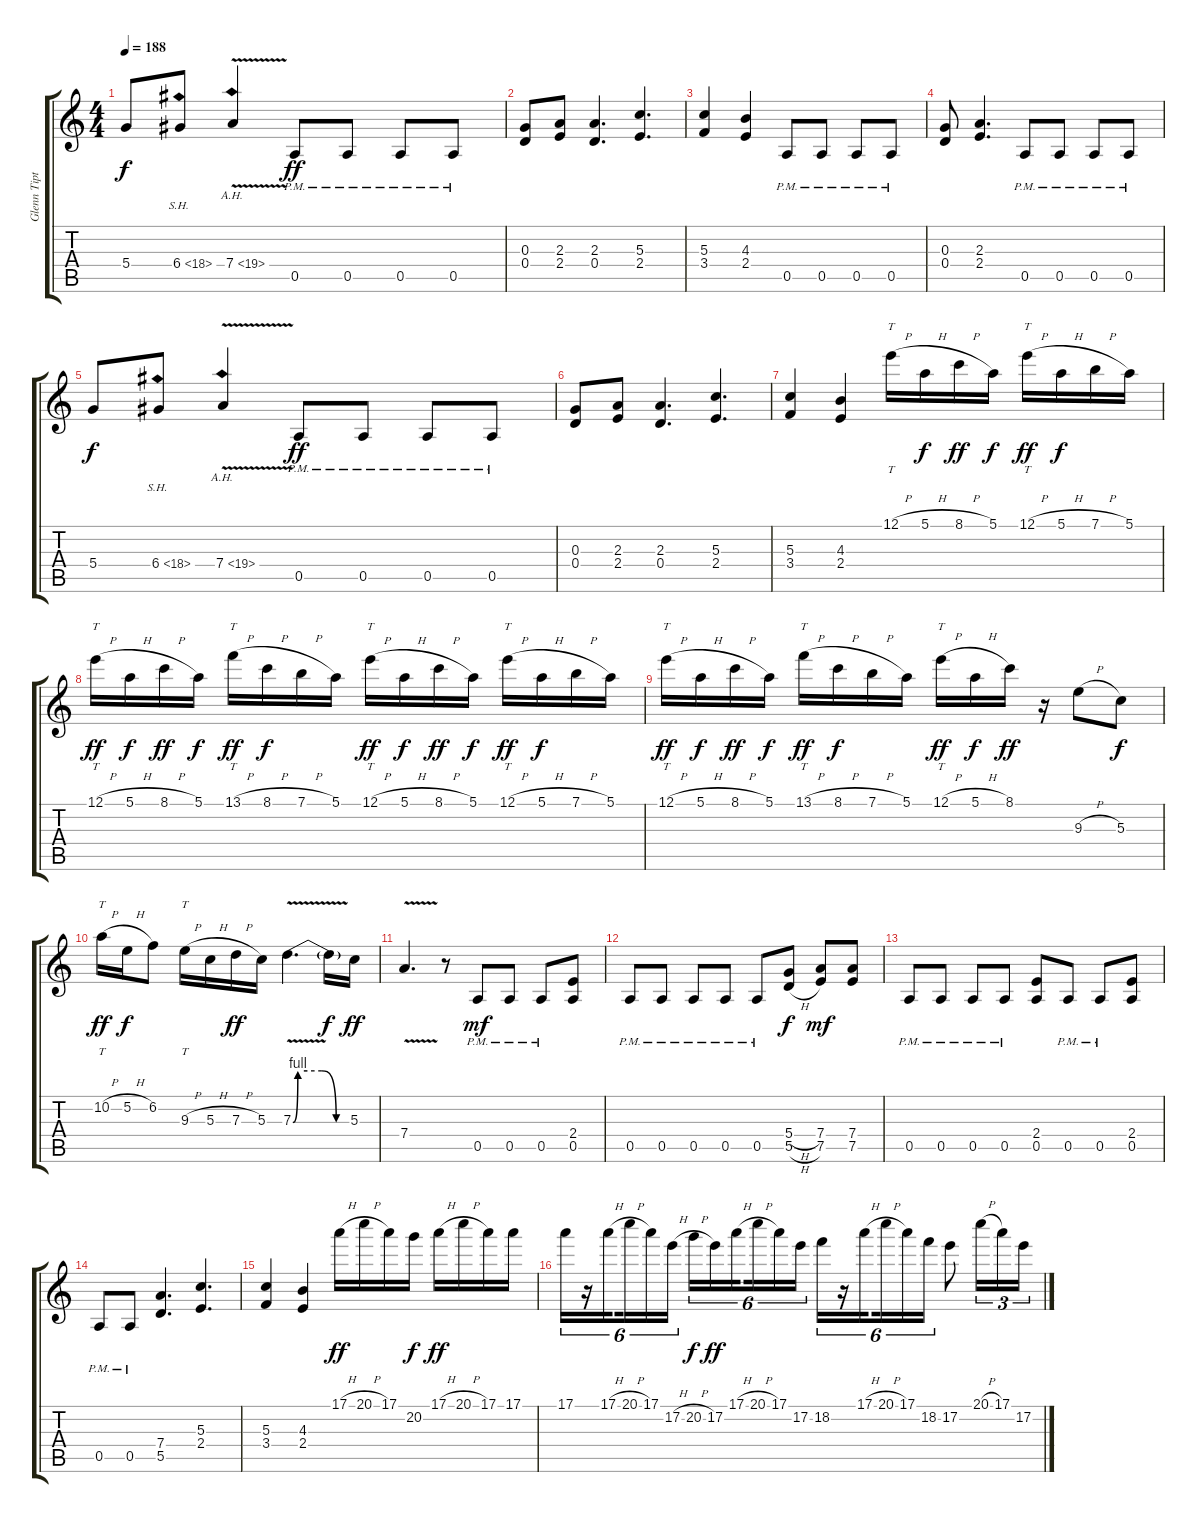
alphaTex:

\track ("Glenn Tipton" "Glenn Tipt") {instrument distortionguitar}
\staff {score tabs}
\tuning (E4 B3 G3 D3 A2 E2) {hide}
\ts (4 4)
\tempo 188
\clef g2
\ks c
5.4.8{dy f} 6.4{sh 12}.8 7.4{ah 12 v}.4 0.5{pm}.8{dy ff} 0.5{pm}.8 0.5{pm}.8 0.5{pm}.8 |
(0.3 0.4).8 (2.3 2.4).8 (2.3 0.4).4{d} (5.3 2.4).4{d} |
(5.3 3.4).4 (4.3 2.4).4 0.5{pm}.8 0.5{pm}.8 0.5{pm}.8 0.5{pm}.8 |
(0.3 0.4).8 (2.3 2.4).4{d} 0.5{pm}.8 0.5{pm}.8 0.5{pm}.8 0.5{pm}.8 |
5.4.8{dy f} 6.4{sh 12}.8 7.4{ah 12 v}.4 0.5{pm}.8{dy ff} 0.5{pm}.8 0.5{pm}.8 0.5{pm}.8 |
(0.3 0.4).8 (2.3 2.4).8 (2.3 0.4).4{d} (5.3 2.4).4{d} |
(5.3 3.4).4 (4.3 2.4).4 12.1{h}.16{tt} 5.1{h}.16{dy f} 8.1{h}.16{dy ff} 5.1.16{dy f} 12.1{h}.16{tt dy ff} 5.1{h}.16{dy f} 7.1{h}.16 5.1.16 |
12.1{h}.16{tt dy ff} 5.1{h}.16{dy f} 8.1{h}.16{dy ff} 5.1.16{dy f} 13.1{h}.16{tt dy ff} 8.1{h}.16{dy f} 7.1{h}.16 5.1.16 12.1{h}.16{tt dy ff} 5.1{h}.16{dy f} 8.1{h}.16{dy ff} 5.1.16{dy f} 12.1{h}.16{tt dy ff} 5.1{h}.16{dy f} 7.1{h}.16 5.1.16 |
12.1{h}.16{tt dy ff} 5.1{h}.16{dy f} 8.1{h}.16{dy ff} 5.1.16{dy f} 13.1{h}.16{tt dy ff} 8.1{h}.16{dy f} 7.1{h}.16 5.1.16 12.1{h}.16{tt dy ff} 5.1{h}.16{dy f} 8.1.16{dy ff} r.16 9.3{h}.8 5.3.8{dy f} |
10.2{h}.16{tt dy ff} 5.2{h}.16{dy f} 6.2.8 9.3{h}.16{tt} 5.3{h}.16 7.3{h}.16{dy ff} 5.3.16 7.3{be (custom 0 0 5 4 15 4 30 4 45 0 60 0) v}.4{d} 7.3{t}.16{dy f} 5.3.16{dy ff} |
7.4{v}.4{d} r.8 0.5{pm}.8{dy mf} 0.5{pm}.8 0.5{pm}.8 (2.4 0.5).8 |
0.5{pm}.8 0.5{pm}.8 0.5{pm}.8 0.5{pm}.8 0.5{pm}.8 (5.4{h} 5.5{h}).8{dy f} (7.4 7.5).8{dy mf} (7.4 7.5).8 |
0.5{pm}.8 0.5{pm}.8 0.5{pm}.8 0.5{pm}.8 (2.4 0.5).8 0.5{pm}.8 0.5{pm}.8 (2.4 0.5).8 |
0.5{pm}.8 0.5{pm}.8 (7.4 5.5).4{d} (5.3 2.4).4{d} |
(5.3 3.4).4 (4.3 2.4).4 17.1{h}.16{dy ff} 20.1{h}.16 17.1.16 20.2.16{dy f} 17.1{h}.16{dy ff} 20.1{h}.16 17.1.16 17.1.16 |
17.1.16{tu (6 4)} r.16{tu (6 4)} 17.1{h}.16{tu (6 4) beam splitsecondary} 20.1{h}.16{tu (6 4)} 17.1.16{tu (6 4)} 17.2{h}.16{tu (6 4)} 20.2{h}.16{tu (6 4) dy f} 17.2.16{tu (6 4) dy ff} 17.1{h}.16{tu (6 4) beam splitsecondary} 20.1{h}.16{tu (6 4)} 17.1.16{tu (6 4)} 17.2.16{tu (6 4)} 18.2.16{tu (6 4)} r.16{tu (6 4)} 17.1{h}.16{tu (6 4) beam splitsecondary} 20.1{h}.16{tu (6 4)} 17.1.16{tu (6 4)} 18.2.16{tu (6 4)} 17.2.8 20.1{h}.16{tu (3 2)} 17.1.16{tu (3 2)} 17.2.16{tu (3 2)}
